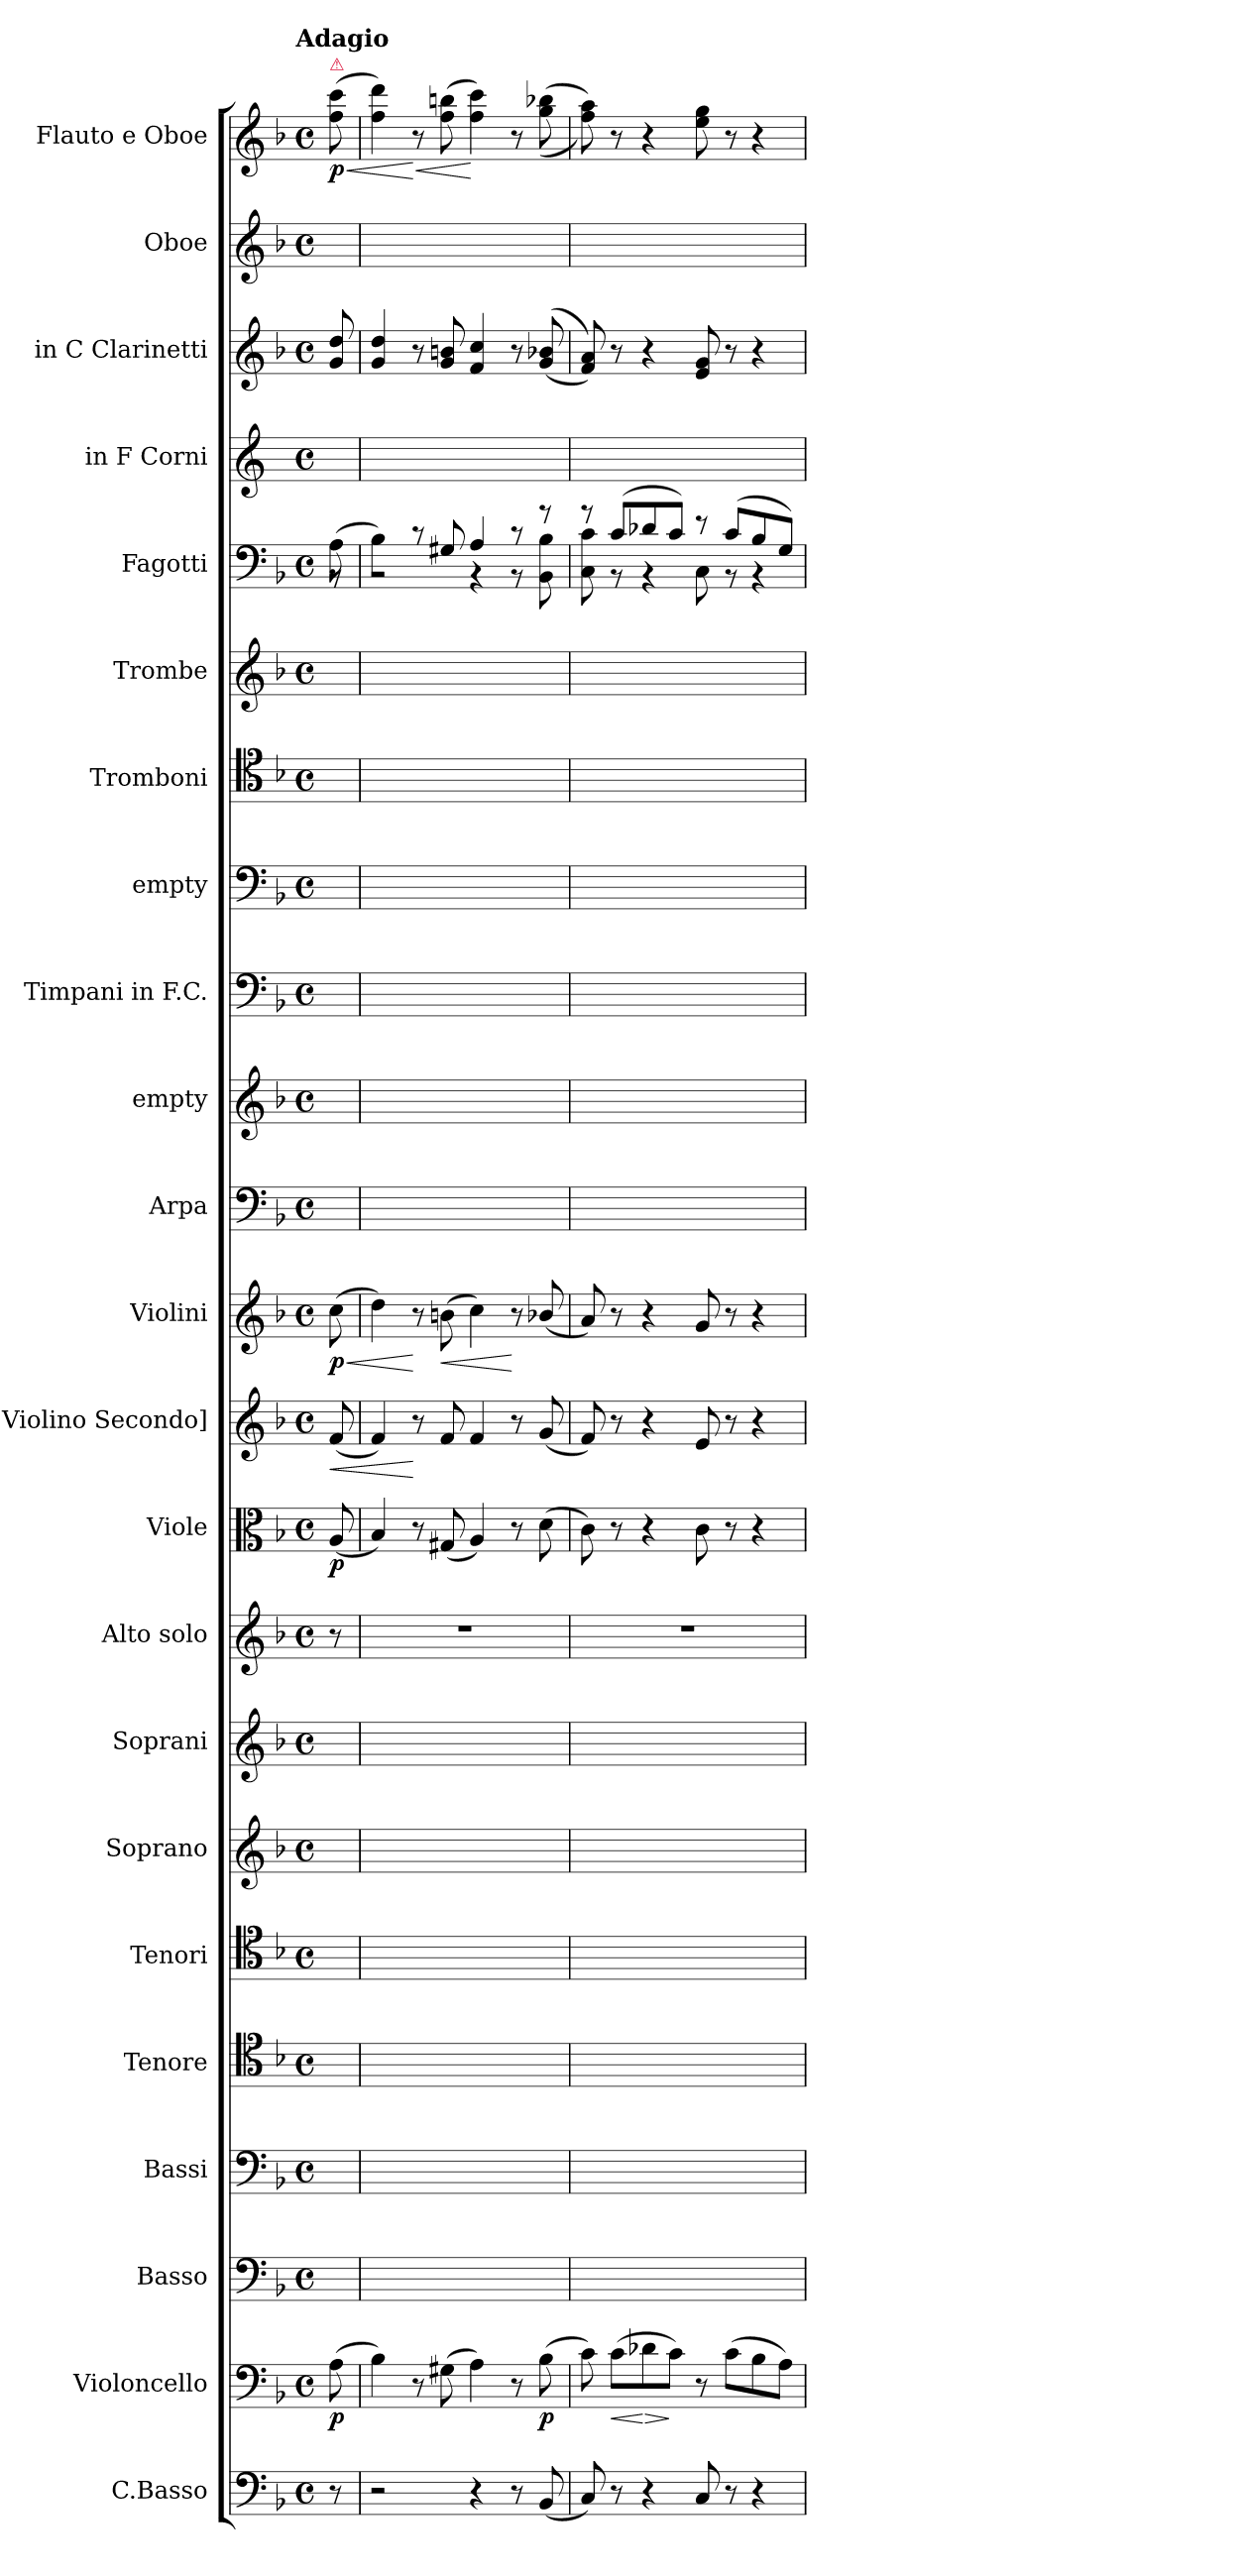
**kern	**kern	**dynam	**kern	**kern	**kern	**kern	**kern	**kern	**kern	**kern	**dynam	**kern	**dynam	**kern	**dynam	**kern	**kern	**kern	**kern	**kern	**kern	**kern	**kern	**kern	**kern	**kern	**dynam
*part23	*part22	*part22	*part21	*part20	*part19	*part18	*part17	*part16	*part15	*part14	*part14	*part13	*part13	*part12	*part12	*part11	*part10	*part9	*part8	*part7	*part6	*part5	*part4	*part3	*part2	*part1	*part1
*staff23	*staff22	*staff22	*staff21	*staff20	*staff19	*staff18	*staff17	*staff16	*staff15	*staff14	*staff14	*staff13	*staff13	*staff12	*staff12	*staff11	*staff10	*staff9	*staff8	*staff7	*staff6	*staff5	*staff4	*staff3	*staff2	*staff1	*staff1
*I"C.Basso	*I"Violoncello	*	*I"Basso	*I"Bassi	*I"Tenore	*I"Tenori	*I"Soprano	*I"Soprani	*I"Alto solo	*I"Viole	*	*I"[Violino Secondo]	*	*I"Violini	*	*I"Arpa	*I"empty	*I"Timpani in F.C.	*I"empty	*I"Tromboni	*I"Trombe	*I"Fagotti	*I"in F Corni	*I"in C Clarinetti	*I"Oboe	*I"Flauto e Oboe	*
*I'cb	*I'vlc	*	*I'B.	*I'B	*I'T.	*I'T	*I'S.	*I'S	*I'A s	*	*	*I'[vl 2]	*	*I'vl	*	*I'Ar.	*	*I'timp	*	*I'trb	*I'tr	*I'fag	*	*	*I'ob	*I'fl e ob	*
*clefF4	*clefF4	*	*clefF4	*clefF4	*clefC4	*clefC4	*clefG2	*clefG2	*clefG2	*clefC3	*	*clefG2	*	*clefG2	*	*clefF4	*clefG2	*clefF4	*clefF4	*clefC4	*clefG2	*clefF4	*clefG2	*clefG2	*clefG2	*clefG2	*
*	*	*	*	*	*	*	*	*	*	*	*	*	*	*	*	*	*	*	*	*	*	*	*ITrd4c7	*	*	*	*
*k[b-]	*k[b-]	*	*k[b-]	*k[b-]	*k[b-]	*k[b-]	*k[b-]	*k[b-]	*k[b-]	*k[b-]	*	*k[b-]	*	*k[b-]	*	*k[b-]	*k[b-]	*k[b-]	*k[b-]	*k[b-]	*k[b-]	*k[b-]	*k[b-]	*k[b-]	*k[b-]	*k[b-]	*
*F:	*F:	*	*F:	*F:	*F:	*F:	*F:	*F:	*F:	*F:	*	*F:	*	*F:	*	*F:	*F:	*F:	*F:	*F:	*F:	*F:	*F:	*F:	*F:	*F:	*
!!LO:TX:omd:t=Adagio
*M4/4	*M4/4	*	*M4/4	*M4/4	*M4/4	*M4/4	*M4/4	*M4/4	*M4/4	*M4/4	*	*M4/4	*	*M4/4	*	*M4/4	*M4/4	*M4/4	*M4/4	*M4/4	*M4/4	*M4/4	*M4/4	*M4/4	*M4/4	*M4/4	*
*met(c)	*met(c)	*	*met(c)	*met(c)	*met(c)	*met(c)	*met(c)	*met(c)	*met(c)	*met(c)	*	*met(c)	*	*met(c)	*	*met(c)	*met(c)	*met(c)	*met(c)	*met(c)	*met(c)	*met(c)	*met(c)	*met(c)	*met(c)	*met(c)	*
*MM56	*MM56	*	*MM56	*MM56	*MM56	*MM56	*MM56	*MM56	*MM56	*MM56	*	*MM56	*	*MM56	*	*MM56	*MM56	*MM56	*MM56	*MM56	*MM56	*MM56	*MM56	*MM56	*MM56	*MM56	*
=	=	=	=	=	=	=	=	=	=	=	=	=	=	=	=	=	=	=	=	=	=	=	=	=	=	=	=
!	!	!	!	!	!	!	!	!	!	!	!	!	!	!	!	!	!	!	!	!	!	!	!	!	!	!LO:TX:a:color=crimson:t=⚠	!
!	!	!	!	!	!	!	!	!	!	!	!	!	!LO:HP:b	!	!LO:HP:b	!	!	!	!	!	!	!	!	!	!	!	!LO:HP:b
*	*	*	*	*	*	*	*	*	*	*	*	*	*	*	*	*	*	*	*	*	*	*^	*	*	*	*	*
8r	(8A\	p	8ryy	8ryy	8ryy	8ryy	8ryy	8ryy	8r	(8A/	p	(8f/	<	(8cc\	< p	8ryy	8ryy	8ryy	8ryy	8ryy	8ryy	(8A\	8r	8ryy	8g/ 8dd/	8ryy	(8ff\ 8ccc\	< p
=1	=1	=1	=1	=1	=1	=1	=1	=1	=1	=1	=1	=1	=1	=1	=1	=1	=1	=1	=1	=1	=1	=1	=1	=1	=1	=1	=1	=1
2r	4B-\)	.	1ryy	1ryy	1ryy	1ryy	1ryy	1ryy	1r	4B-/)	.	4f/)	.	4dd\)	.	1ryy	1ryy	1ryy	1ryy	1ryy	1ryy	4B-\)	2r	1ryy	4g/ 4dd/	1ryy	4ff\ 4ddd\)	.
!	!	!	!	!	!	!	!	!	!	!	!	!	!	!	!	!	!	!	!	!	!	!	!	!	!	!	!	!LO:HP:n=1:b
.	8r	.	.	.	.	.	.	.	.	8r	.	8r	[	8r	[	.	.	.	.	.	.	8r	.	.	8r	.	8r	[ <
!	!	!	!	!	!	!	!	!	!	!	!	!	!	!	!LO:HP:b	!	!	!	!	!	!	!	!	!	!	!	!	!
.	(8G#X\	.	.	.	.	.	.	.	.	(8G#X/	.	8f/	.	(8bn\	<	.	.	.	.	.	.	8G#X/	.	.	8g/ 8bn/	.	(8ff\ 8bbn\	.
4r	4A\)	.	.	.	.	.	.	.	.	4A/)	.	4f/	.	4cc\)	.	.	.	.	.	.	.	4A/	4r	.	4f/ 4cc/	.	4ff\ 4ccc\)	[
8r	8r	.	.	.	.	.	.	.	.	8r	.	8r	.	8r	[	.	.	.	.	.	.	8r	8r	.	8r	.	8r	.
(8BB-/	(8B-\	p	.	.	.	.	.	.	.	(8d\	.	(8g/	.	(8b-X/	.	.	.	.	.	.	.	8r	8BB-\ 8B-\	.	(<(>8g/ 8b-X/	.	(<(>8gg\ 8bb-X\	.
=2	=2	=2	=2	=2	=2	=2	=2	=2	=2	=2	=2	=2	=2	=2	=2	=2	=2	=2	=2	=2	=2	=2	=2	=2	=2	=2	=2	=2
8C/)	8c\)	.	1ryy	1ryy	1ryy	1ryy	1ryy	1ryy	1r	8c\)	.	8f/)	.	8a/)	.	1ryy	1ryy	1ryy	1ryy	1ryy	1ryy	8r	8C\ 8c\	1ryy	8f/ 8a/))	1ryy	8ff\ 8aa\))	.
!	!	!LO:HP:b	!	!	!	!	!	!	!	!	!	!	!	!	!	!	!	!	!	!	!	!	!	!	!	!	!	!
8r	(8c\L	<	.	.	.	.	.	.	.	8r	.	8r	.	8r	.	.	.	.	.	.	.	(8c/L	8r	.	8r	.	8r	.
!	!	!LO:HP:n=1:b	!	!	!	!	!	!	!	!	!	!	!	!	!	!	!	!	!	!	!	!	!	!	!	!	!	!
4r	8d-X\	[ >	.	.	.	.	.	.	.	4r	.	4r	.	4r	.	.	.	.	.	.	.	8d-X/	4r	.	4r	.	4r	.
.	8c\J)	]	.	.	.	.	.	.	.	.	.	.	.	.	.	.	.	.	.	.	.	8c/J)	.	.	.	.	.	.
8C/	8r	.	.	.	.	.	.	.	.	8c\	.	8e/	.	8g/	.	.	.	.	.	.	.	8r	8C\	.	8e/ 8g/	.	8ee\ 8gg\	.
8r	(8c\L	.	.	.	.	.	.	.	.	8r	.	8r	.	8r	.	.	.	.	.	.	.	(8c/L	8r	.	8r	.	8r	.
4r	8B-\	.	.	.	.	.	.	.	.	4r	.	4r	.	4r	.	.	.	.	.	.	.	8B-/	4r	.	4r	.	4r	.
.	8A\J)	.	.	.	.	.	.	.	.	.	.	.	.	.	.	.	.	.	.	.	.	8G/J)	.	.	.	.	.	.
*	*	*	*	*	*	*	*	*	*	*	*	*	*	*	*	*	*	*	*	*	*	*v	*v	*	*	*	*	*
=	=	=	=	=	=	=	=	=	=	=	=	=	=	=	=	=	=	=	=	=	=	=	=	=	=	=	=
*-	*-	*-	*-	*-	*-	*-	*-	*-	*-	*-	*-	*-	*-	*-	*-	*-	*-	*-	*-	*-	*-	*-	*-	*-	*-	*-	*-
